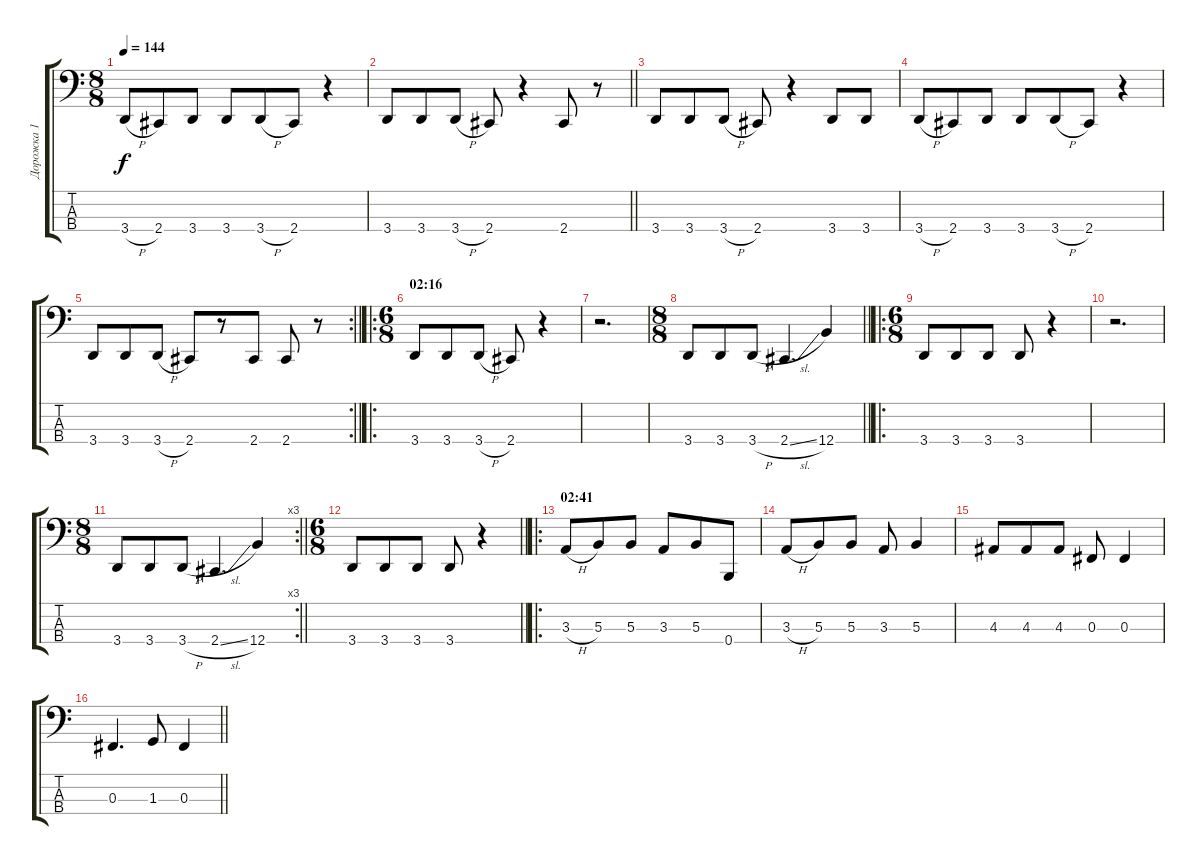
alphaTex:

\track ("Дорожка 1" "Дорожка 1") {instrument acousticguitarsteel}
\staff {score tabs}
\tuning (E2 B1 Gb1 B0) {hide}
\ts (8 8)
\tempo 144
\clef f4
\ks c
3.4{h}.8{dy f} 2.4.8 3.4.8 3.4.8 3.4{h}.8 2.4.8 r.4 |
\barLineRight lightlight
3.4.8 3.4.8 3.4{h}.8 2.4.8 r.4 2.4.8 r.8 |
3.4.8 3.4.8 3.4{h}.8 2.4.8 r.4 3.4.8 3.4.8 |
3.4{h}.8 2.4.8 3.4.8 3.4.8 3.4{h}.8 2.4.8 r.4 |
\rc 2
\barLineRight lightlight
3.4.8 3.4.8 3.4{h}.8 2.4.8 r.8 2.4.8 2.4.8 r.8 |
\ro
\ts (6 8)
\section ("" "02:16")
3.4.8 3.4.8 3.4{h}.8 2.4.8 r.4 |
r.2{d} |
\ts (8 8)
\barLineRight lightlight
3.4.8 3.4.8 3.4{h}.8 2.4{sl}.4{d} 12.4.4 |
\ro
\ts (6 8)
3.4.8 3.4.8 3.4.8 3.4.8 r.4 |
r.2{d} |
\rc 3
\ts (8 8)
\barLineRight lightlight
3.4.8 3.4.8 3.4{h}.8 2.4{sl}.4{d} 12.4.4 |
\ts (6 8)
\barLineRight lightlight
3.4.8 3.4.8 3.4.8 3.4.8 r.4 |
\ro
\section ("" "02:41")
3.3{h}.8 5.3.8 5.3.8 3.3.8 5.3.8 0.4.8 |
3.3{h}.8 5.3.8 5.3.8 3.3.8 5.3.4 |
4.3.8 4.3.8 4.3.8 0.3.8 0.3.4 |
\barLineRight lightlight
0.3.4{d} 1.3.8 0.3.4
